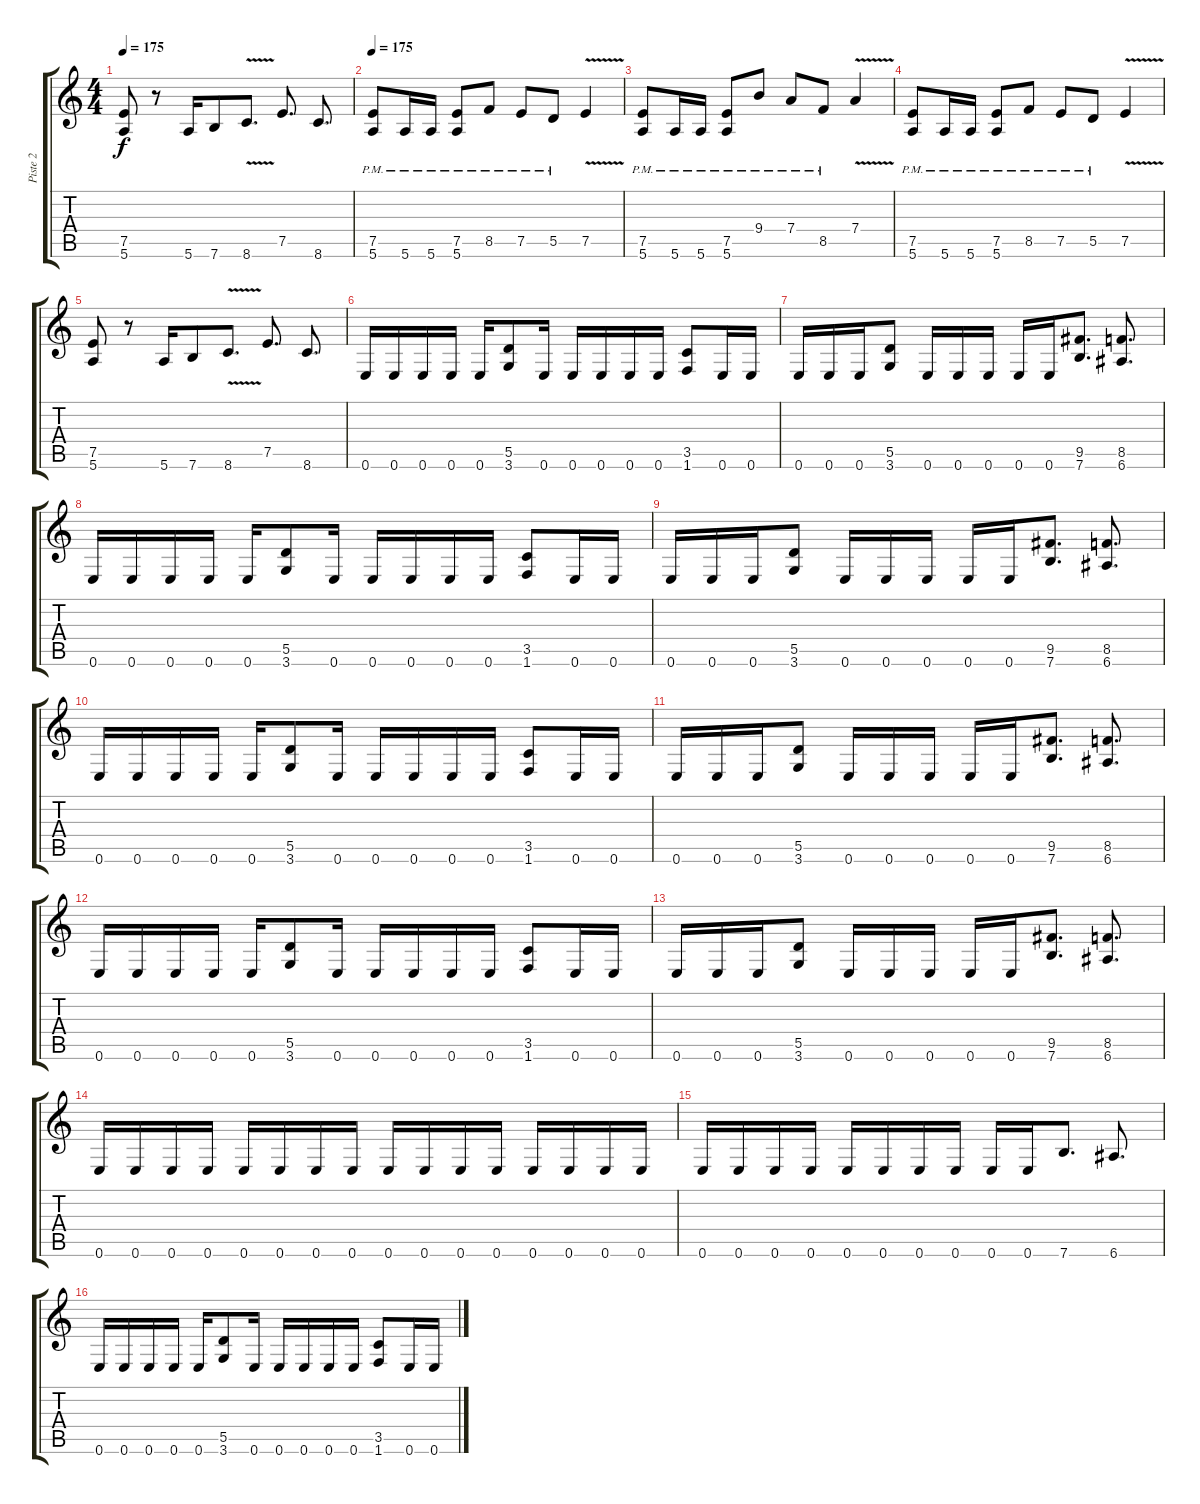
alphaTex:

\track ("Piste 2" "Piste 2") {instrument distortionguitar}
\staff {score tabs}
\tuning (E4 B3 G3 D3 A2 E2) {hide}
\ts (4 4)
\tempo 175
\clef g2
\ks c
(7.5 5.6).8{dy f} r.8 5.6.16 7.6.8 8.6{v}.8{d} 7.5.8{d} 8.6.8{d} |
\tempo 175
(7.5 5.6{pm}).8 5.6{pm}.16 5.6{pm}.16 (7.5 5.6{pm}).8 8.5{pm}.8 7.5{pm}.8 5.5{pm}.8 7.5{v}.4 |
(7.5{pm} 5.6).8 5.6{pm}.16 5.6{pm}.16 (7.5 5.6{pm}).8 9.4{pm}.8 7.4{pm}.8 8.5{pm}.8 7.4{v}.4 |
(7.5 5.6{pm}).8 5.6{pm}.16 5.6{pm}.16 (7.5 5.6{pm}).8 8.5{pm}.8 7.5{pm}.8 5.5{pm}.8 7.5{v}.4 |
(7.5 5.6).8 r.8 5.6.16 7.6.8 8.6{v}.8{d} 7.5.8{d} 8.6.8{d} |
0.6.16 0.6.16 0.6.16 0.6.16 0.6.16 (5.5 3.6).8 0.6.16 0.6.16 0.6.16 0.6.16 0.6.16 (3.5 1.6).8 0.6.16 0.6.16 |
0.6.16 0.6.16 0.6.16 (5.5 3.6).8 0.6.16 0.6.16 0.6.16 0.6.16 0.6.16 (9.5 7.6).8{d} (8.5 6.6).8{d} |
0.6.16 0.6.16 0.6.16 0.6.16 0.6.16 (5.5 3.6).8 0.6.16 0.6.16 0.6.16 0.6.16 0.6.16 (3.5 1.6).8 0.6.16 0.6.16 |
0.6.16 0.6.16 0.6.16 (5.5 3.6).8 0.6.16 0.6.16 0.6.16 0.6.16 0.6.16 (9.5 7.6).8{d} (8.5 6.6).8{d} |
0.6.16 0.6.16 0.6.16 0.6.16 0.6.16 (5.5 3.6).8 0.6.16 0.6.16 0.6.16 0.6.16 0.6.16 (3.5 1.6).8 0.6.16 0.6.16 |
0.6.16 0.6.16 0.6.16 (5.5 3.6).8 0.6.16 0.6.16 0.6.16 0.6.16 0.6.16 (9.5 7.6).8{d} (8.5 6.6).8{d} |
0.6.16 0.6.16 0.6.16 0.6.16 0.6.16 (5.5 3.6).8 0.6.16 0.6.16 0.6.16 0.6.16 0.6.16 (3.5 1.6).8 0.6.16 0.6.16 |
0.6.16 0.6.16 0.6.16 (5.5 3.6).8 0.6.16 0.6.16 0.6.16 0.6.16 0.6.16 (9.5 7.6).8{d} (8.5 6.6).8{d} |
0.6.16 0.6.16 0.6.16 0.6.16 0.6.16 0.6.16 0.6.16 0.6.16 0.6.16 0.6.16 0.6.16 0.6.16 0.6.16 0.6.16 0.6.16 0.6.16 |
0.6.16 0.6.16 0.6.16 0.6.16 0.6.16 0.6.16 0.6.16 0.6.16 0.6.16 0.6.16 7.6.8{d} 6.6.8{d} |
0.6.16 0.6.16 0.6.16 0.6.16 0.6.16 (5.5 3.6).8 0.6.16 0.6.16 0.6.16 0.6.16 0.6.16 (3.5 1.6).8 0.6.16 0.6.16
